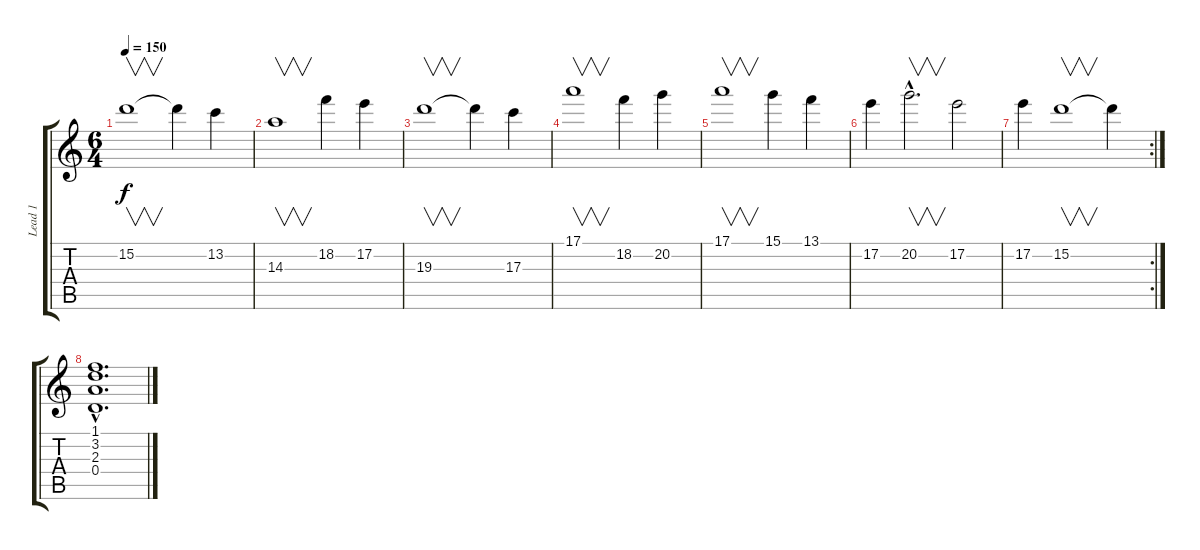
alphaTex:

\track ("Lead 1" "Lead 1") {instrument acousticguitarsteel}
\staff {score tabs}
\tuning (E4 B3 G3 D3 A2 E2) {hide}
\ts (6 4)
\tempo 150
\clef g2
\ks c
15.2.1{v dy f volume 16 instrument distortionguitar} 15.2{t}.4 13.2.4 |
14.3.1{v} 18.2.4 17.2.4 |
19.3.1{v} 19.3{t}.4 17.3.4 |
17.1.1{v} 18.2.4 20.2.4 |
17.1.1{v} 15.1.4 13.1.4 |
17.2.4 20.2{hac}.2{v d} 17.2.2 |
\rc 2
17.2.4 15.2.1{v} 15.2{t}.4 |
(1.1{hac} 3.2{hac} 2.3{hac} 0.4{hac}).1{d volume 12}
